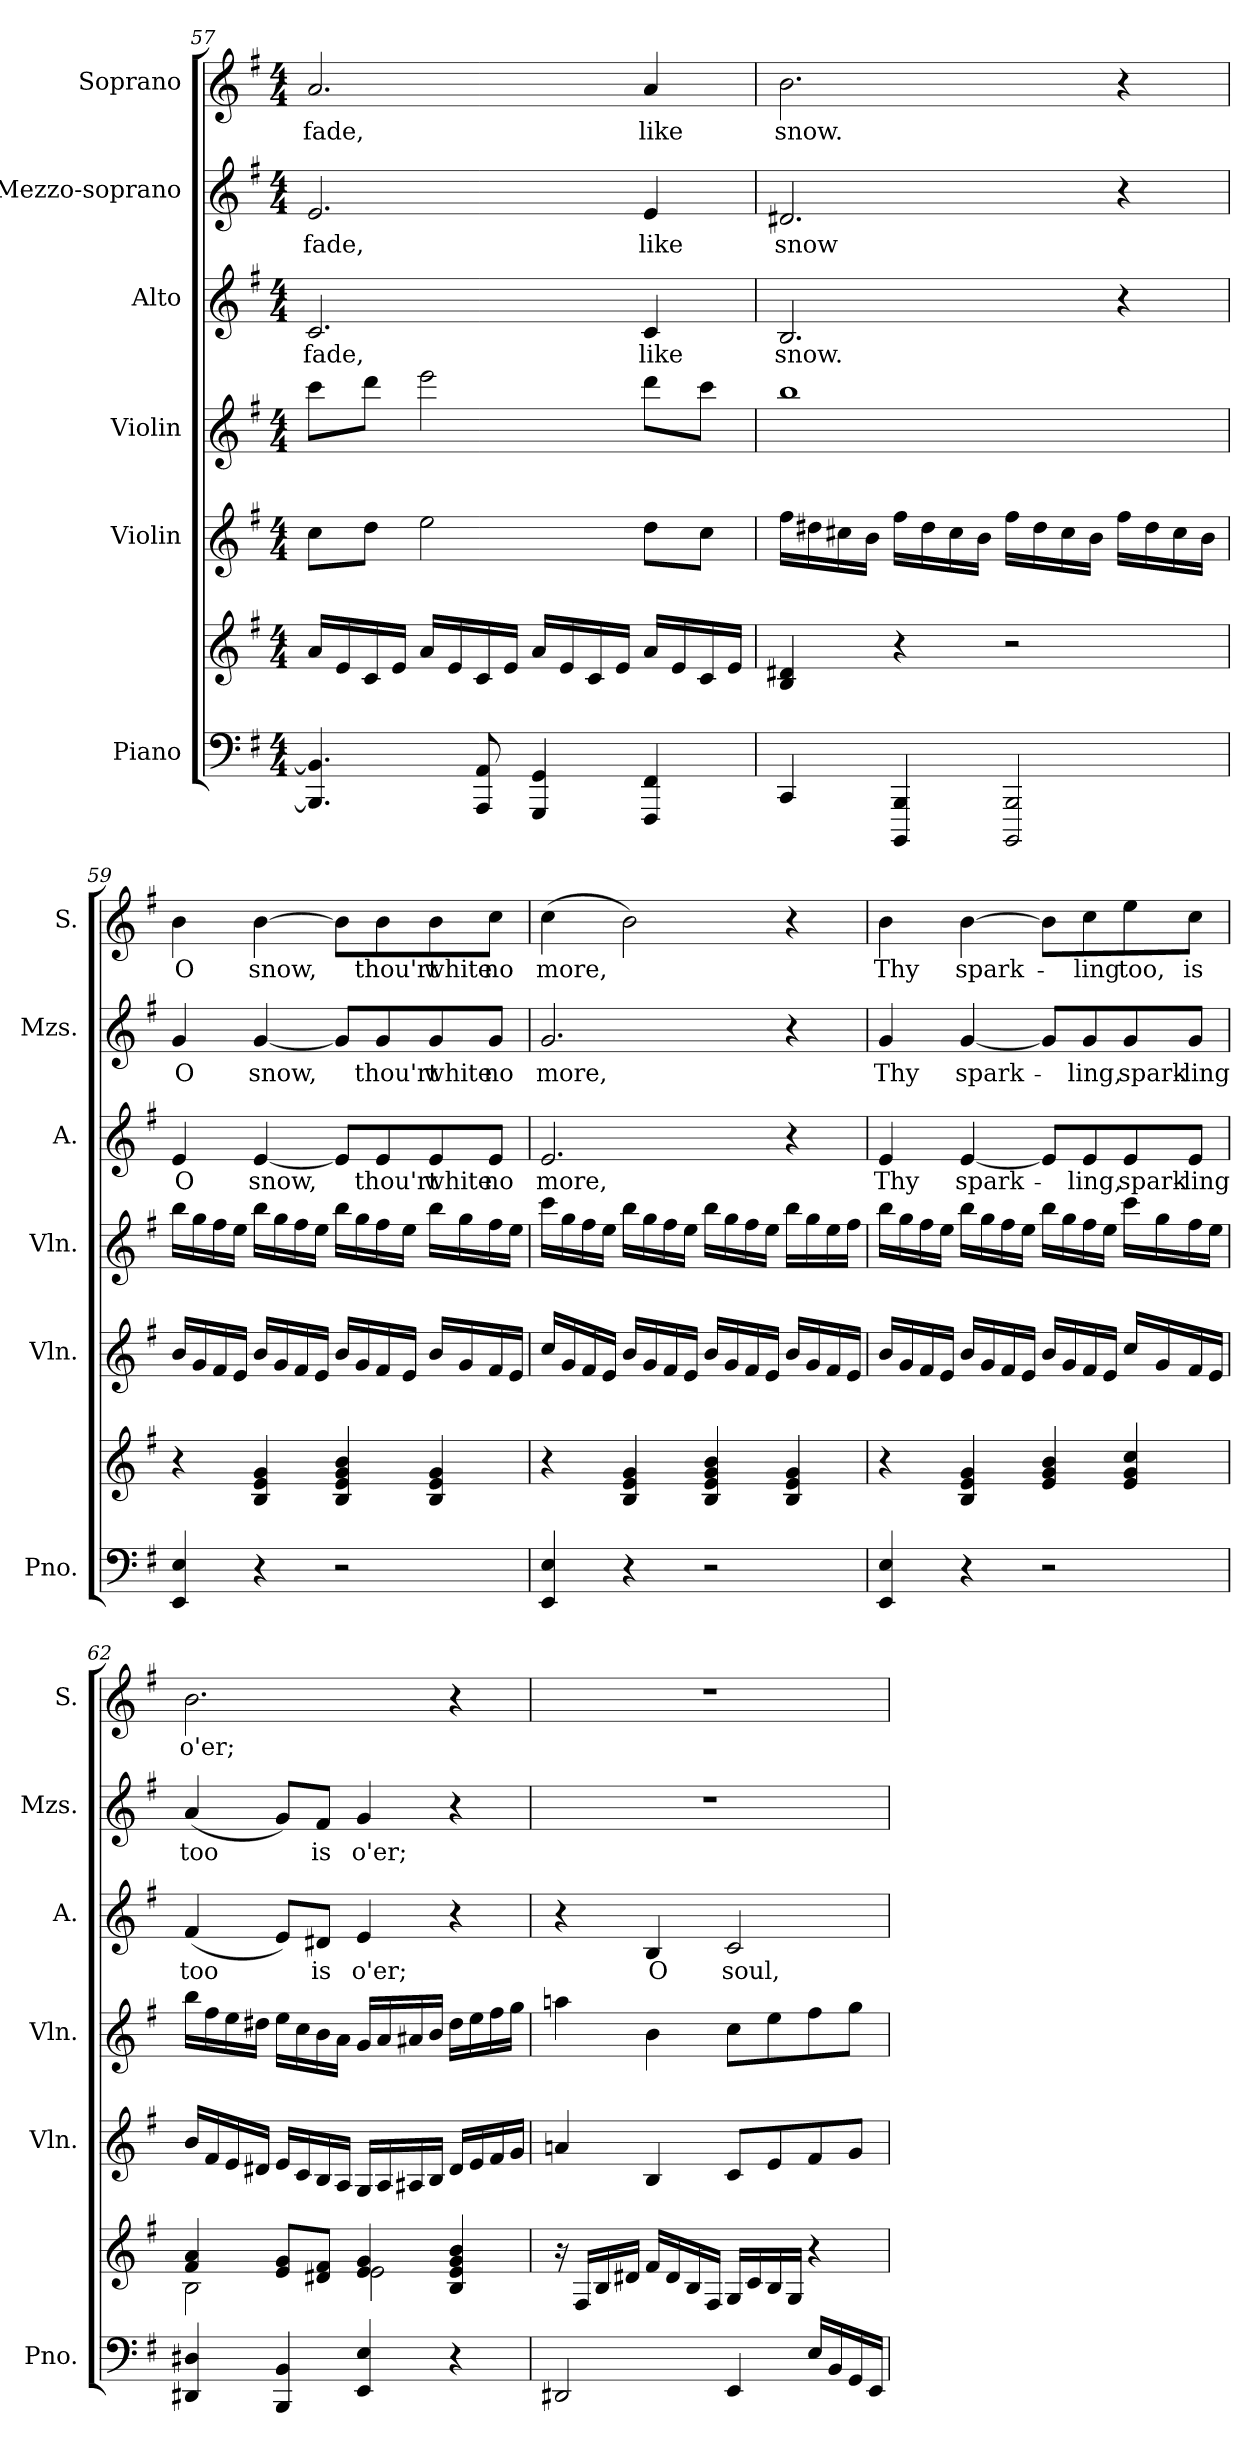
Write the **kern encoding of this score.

**kern	**kern	**kern	**kern	**kern	**text	**kern	**text	**kern	**text
*part6	*part6	*part5	*part4	*part3	*part3	*part2	*part2	*part1	*part1
*staff7	*staff6	*staff5	*staff4	*staff3	*staff3	*staff2	*staff2	*staff1	*staff1
*I"Piano	*	*I"Violin	*I"Violin	*I"Alto	*	*I"Mezzo-soprano	*	*I"Soprano	*
*I'Pno.	*	*I'Vln.	*I'Vln.	*I'A.	*	*I'Mzs.	*	*I'S.	*
*clefF4	*clefG2	*clefG2	*clefG2	*clefG2	*	*clefG2	*	*clefG2	*
*k[f#]	*k[f#]	*k[f#]	*k[f#]	*k[f#]	*	*k[f#]	*	*k[f#]	*
*M4/4	*M4/4	*M4/4	*M4/4	*M4/4	*	*M4/4	*	*M4/4	*
=57	=57	=57	=57	=57	=57	=57	=57	=57	=57
!	!	!	!	!	!LO:LY:b	!	!LO:LY:b	!	!LO:LY:b
4.BBB/] 4.BB/]	16a/LL	8cc\L	8ccc\L	2.c/	fade,	2.e/	fade,	2.a/	fade,
.	16e/	.	.	.	.	.	.	.	.
.	16c/	8dd\J	8ddd\J	.	.	.	.	.	.
.	16e/JJ	.	.	.	.	.	.	.	.
.	16a/LL	2ee\	2eee\	.	.	.	.	.	.
.	16e/	.	.	.	.	.	.	.	.
8AAA/ 8AA/	16c/	.	.	.	.	.	.	.	.
.	16e/JJ	.	.	.	.	.	.	.	.
4GGG/ 4GG/	16a/LL	.	.	.	.	.	.	.	.
.	16e/	.	.	.	.	.	.	.	.
.	16c/	.	.	.	.	.	.	.	.
.	16e/JJ	.	.	.	.	.	.	.	.
!	!	!	!	!	!LO:LY:b	!	!LO:LY:b	!	!LO:LY:b
4FFF#/ 4FF#/	16a/LL	8dd\L	8ddd\L	4c/	like	4e/	like	4a/	like
.	16e/	.	.	.	.	.	.	.	.
.	16c/	8cc\J	8ccc\J	.	.	.	.	.	.
.	16e/JJ	.	.	.	.	.	.	.	.
!!LO:LB:g=z
=58	=58	=58	=58	=58	=58	=58	=58	=58	=58
!	!	!	!	!	!LO:LY:b	!	!LO:LY:b	!	!LO:LY:b
4CC/	4B/ 4d#X/	16ff#\LL	1bb	2.B/	snow.	2.d#X/	snow	2.b\	snow.
.	.	16dd#X\	.	.	.	.	.	.	.
.	.	16cc#X\	.	.	.	.	.	.	.
.	.	16b\JJ	.	.	.	.	.	.	.
4BBBB/ 4BBB/	4r	16ff#\LL	.	.	.	.	.	.	.
.	.	16dd#\	.	.	.	.	.	.	.
.	.	16cc#\	.	.	.	.	.	.	.
.	.	16b\JJ	.	.	.	.	.	.	.
2BBBB/ 2BBB/	2r	16ff#\LL	.	.	.	.	.	.	.
.	.	16dd#\	.	.	.	.	.	.	.
.	.	16cc#\	.	.	.	.	.	.	.
.	.	16b\JJ	.	.	.	.	.	.	.
.	.	16ff#\LL	.	4r	.	4r	.	4r	.
.	.	16dd#\	.	.	.	.	.	.	.
.	.	16cc#\	.	.	.	.	.	.	.
.	.	16b\JJ	.	.	.	.	.	.	.
=59	=59	=59	=59	=59	=59	=59	=59	=59	=59
!	!	!	!	!	!LO:LY:b	!	!LO:LY:b	!	!LO:LY:b
4EE/ 4E/	4r	16b/LL	16bb\LL	4e/	O	4g/	O	4b\	O
.	.	16g/	16gg\	.	.	.	.	.	.
.	.	16f#/	16ff#\	.	.	.	.	.	.
.	.	16e/JJ	16ee\JJ	.	.	.	.	.	.
!	!	!	!	!	!LO:LY:b	!	!LO:LY:b	!	!LO:LY:b
4r	4B/ 4e/ 4g/	16b/LL	16bb\LL	[4e/	snow,	[4g/	snow,	[4b\	snow,
.	.	16g/	16gg\	.	.	.	.	.	.
.	.	16f#/	16ff#\	.	.	.	.	.	.
.	.	16e/JJ	16ee\JJ	.	.	.	.	.	.
2r	4B/ 4e/ 4g/ 4b/	16b/LL	16bb\LL	8e/L]	.	8g/L]	.	8b\L]	.
.	.	16g/	16gg\	.	.	.	.	.	.
!	!	!	!	!	!LO:LY:b	!	!LO:LY:b	!	!LO:LY:b
.	.	16f#/	16ff#\	8e/	thou'rt	8g/	thou'rt	8b\	thou'rt
.	.	16e/JJ	16ee\JJ	.	.	.	.	.	.
!	!	!	!	!	!LO:LY:b	!	!LO:LY:b	!	!LO:LY:b
.	4B/ 4e/ 4g/	16b/LL	16bb\LL	8e/	white	8g/	white	8b\	white
.	.	16g/	16gg\	.	.	.	.	.	.
!	!	!	!	!	!LO:LY:b	!	!LO:LY:b	!	!LO:LY:b
.	.	16f#/	16ff#\	8e/J	no	8g/J	no	8cc\J	no
.	.	16e/JJ	16ee\JJ	.	.	.	.	.	.
=60	=60	=60	=60	=60	=60	=60	=60	=60	=60
!	!	!	!	!	!LO:LY:b	!	!LO:LY:b	!	!LO:LY:b
4EE/ 4E/	4r	16cc/LL	16ccc\LL	2.e/	more,	2.g/	more,	(4cc\	more,
.	.	16g/	16gg\	.	.	.	.	.	.
.	.	16f#/	16ff#\	.	.	.	.	.	.
.	.	16e/JJ	16ee\JJ	.	.	.	.	.	.
4r	4B/ 4e/ 4g/	16b/LL	16bb\LL	.	.	.	.	2b\)	.
.	.	16g/	16gg\	.	.	.	.	.	.
.	.	16f#/	16ff#\	.	.	.	.	.	.
.	.	16e/JJ	16ee\JJ	.	.	.	.	.	.
2r	4B/ 4e/ 4g/ 4b/	16b/LL	16bb\LL	.	.	.	.	.	.
.	.	16g/	16gg\	.	.	.	.	.	.
.	.	16f#/	16ff#\	.	.	.	.	.	.
.	.	16e/JJ	16ee\JJ	.	.	.	.	.	.
.	4B/ 4e/ 4g/	16b/LL	16bb\LL	4r	.	4r	.	4r	.
.	.	16g/	16gg\	.	.	.	.	.	.
.	.	16f#/	16ee\	.	.	.	.	.	.
.	.	16e/JJ	16ff#\JJ	.	.	.	.	.	.
!!LO:PB:g=z
=61	=61	=61	=61	=61	=61	=61	=61	=61	=61
!	!	!	!	!	!LO:LY:b	!	!LO:LY:b	!	!LO:LY:b
4EE/ 4E/	4r	16b/LL	16bb\LL	4e/	Thy	4g/	Thy	4b\	Thy
.	.	16g/	16gg\	.	.	.	.	.	.
.	.	16f#/	16ff#\	.	.	.	.	.	.
.	.	16e/JJ	16ee\JJ	.	.	.	.	.	.
!	!	!	!	!	!LO:LY:b	!	!LO:LY:b	!	!LO:LY:b
4r	4B/ 4e/ 4g/	16b/LL	16bb\LL	[4e/	spark-	[4g/	spark-	[4b\	spark-
.	.	16g/	16gg\	.	.	.	.	.	.
.	.	16f#/	16ff#\	.	.	.	.	.	.
.	.	16e/JJ	16ee\JJ	.	.	.	.	.	.
2r	4e/ 4g/ 4b/	16b/LL	16bb\LL	8e/L]	.	8g/L]	.	8b\L]	.
.	.	16g/	16gg\	.	.	.	.	.	.
!	!	!	!	!	!LO:LY:b	!	!LO:LY:b	!	!LO:LY:b
.	.	16f#/	16ff#\	8e/	-ling,	8g/	-ling,	8cc\	-ling
.	.	16e/JJ	16ee\JJ	.	.	.	.	.	.
!	!	!	!	!	!LO:LY:b	!	!LO:LY:b	!	!LO:LY:b
.	4e/ 4g/ 4cc/	16cc/LL	16ccc\LL	8e/	spark-	8g/	spark-	8ee\	too,
.	.	16g/	16gg\	.	.	.	.	.	.
!	!	!	!	!	!LO:LY:b	!	!LO:LY:b	!	!LO:LY:b
.	.	16f#/	16ff#\	8e/J	-ling	8g/J	-ling	8cc\J	is
.	.	16e/JJ	16ee\JJ	.	.	.	.	.	.
=62	=62	=62	=62	=62	=62	=62	=62	=62	=62
*	*^	*	*	*	*	*	*	*	*
!	!	!	!	!	!	!LO:LY:b	!	!LO:LY:b	!	!LO:LY:b
4DD#X/ 4D#X/	4f#/ 4a/	2B\	16b/LL	16bb\LL	(4f#/	too	(4a/	too	2.b\	o'er;
.	.	.	16f#/	16ff#\	.	.	.	.	.	.
.	.	.	16e/	16ee\	.	.	.	.	.	.
.	.	.	16d#X/JJ	16dd#X\JJ	.	.	.	.	.	.
4BBB/ 4BB/	8e/ 8g/L	.	16e/LL	16ee\LL	8e/L)	.	8g/L)	.	.	.
.	.	.	16c/	16cc\	.	.	.	.	.	.
!	!	!	!	!	!	!LO:LY:b	!	!LO:LY:b	!	!
.	8d#X/ 8f#/J	.	16B/	16b\	8d#X/J	is	8f#/J	is	.	.
.	.	.	16A/JJ	16a\JJ	.	.	.	.	.	.
!	!	!	!	!	!	!LO:LY:b	!	!LO:LY:b	!	!
4EE/ 4E/	4e/ 4g/	2e\	16G/LL	16g/LL	4e/	o'er;	4g/	o'er;	.	.
.	.	.	16A/	16a/	.	.	.	.	.	.
.	.	.	16A#X/	16a#X/	.	.	.	.	.	.
.	.	.	16B/JJ	16b/JJ	.	.	.	.	.	.
4r	4B/ 4e/ 4g/ 4b/	.	16d#/LL	16dd#\LL	4r	.	4r	.	4r	.
.	.	.	16e/	16ee\	.	.	.	.	.	.
.	.	.	16f#/	16ff#\	.	.	.	.	.	.
.	.	.	16g/JJ	16gg\JJ	.	.	.	.	.	.
*	*v	*v	*	*	*	*	*	*	*	*
=63	=63	=63	=63	=63	=63	=63	=63	=63	=63
2DD#X/	16r	4an/	4aan\	4r	.	1r	.	1r	.
.	16F#/LL	.	.	.	.	.	.	.	.
.	16B/	.	.	.	.	.	.	.	.
.	16d#X/JJ	.	.	.	.	.	.	.	.
!	!	!	!	!	!LO:LY:b	!	!	!	!
.	16f#/LL	4B/	4b\	4B/	O	.	.	.	.
.	16d#/	.	.	.	.	.	.	.	.
.	16B/	.	.	.	.	.	.	.	.
.	16F#/JJ	.	.	.	.	.	.	.	.
!	!	!	!	!	!LO:LY:b	!	!	!	!
4EE/	16G/LL	8c/L	8cc\L	2c/	soul,	.	.	.	.
.	16c/	.	.	.	.	.	.	.	.
.	16B/	8e/	8ee\	.	.	.	.	.	.
.	16G/JJ	.	.	.	.	.	.	.	.
16E/LL	4r	8f#/	8ff#\	.	.	.	.	.	.
16BB/	.	.	.	.	.	.	.	.	.
16GG/	.	8g/J	8gg\J	.	.	.	.	.	.
16EE/JJ	.	.	.	.	.	.	.	.	.
=	=	=	=	=	=	=	=	=	=
*-	*-	*-	*-	*-	*-	*-	*-	*-	*-
